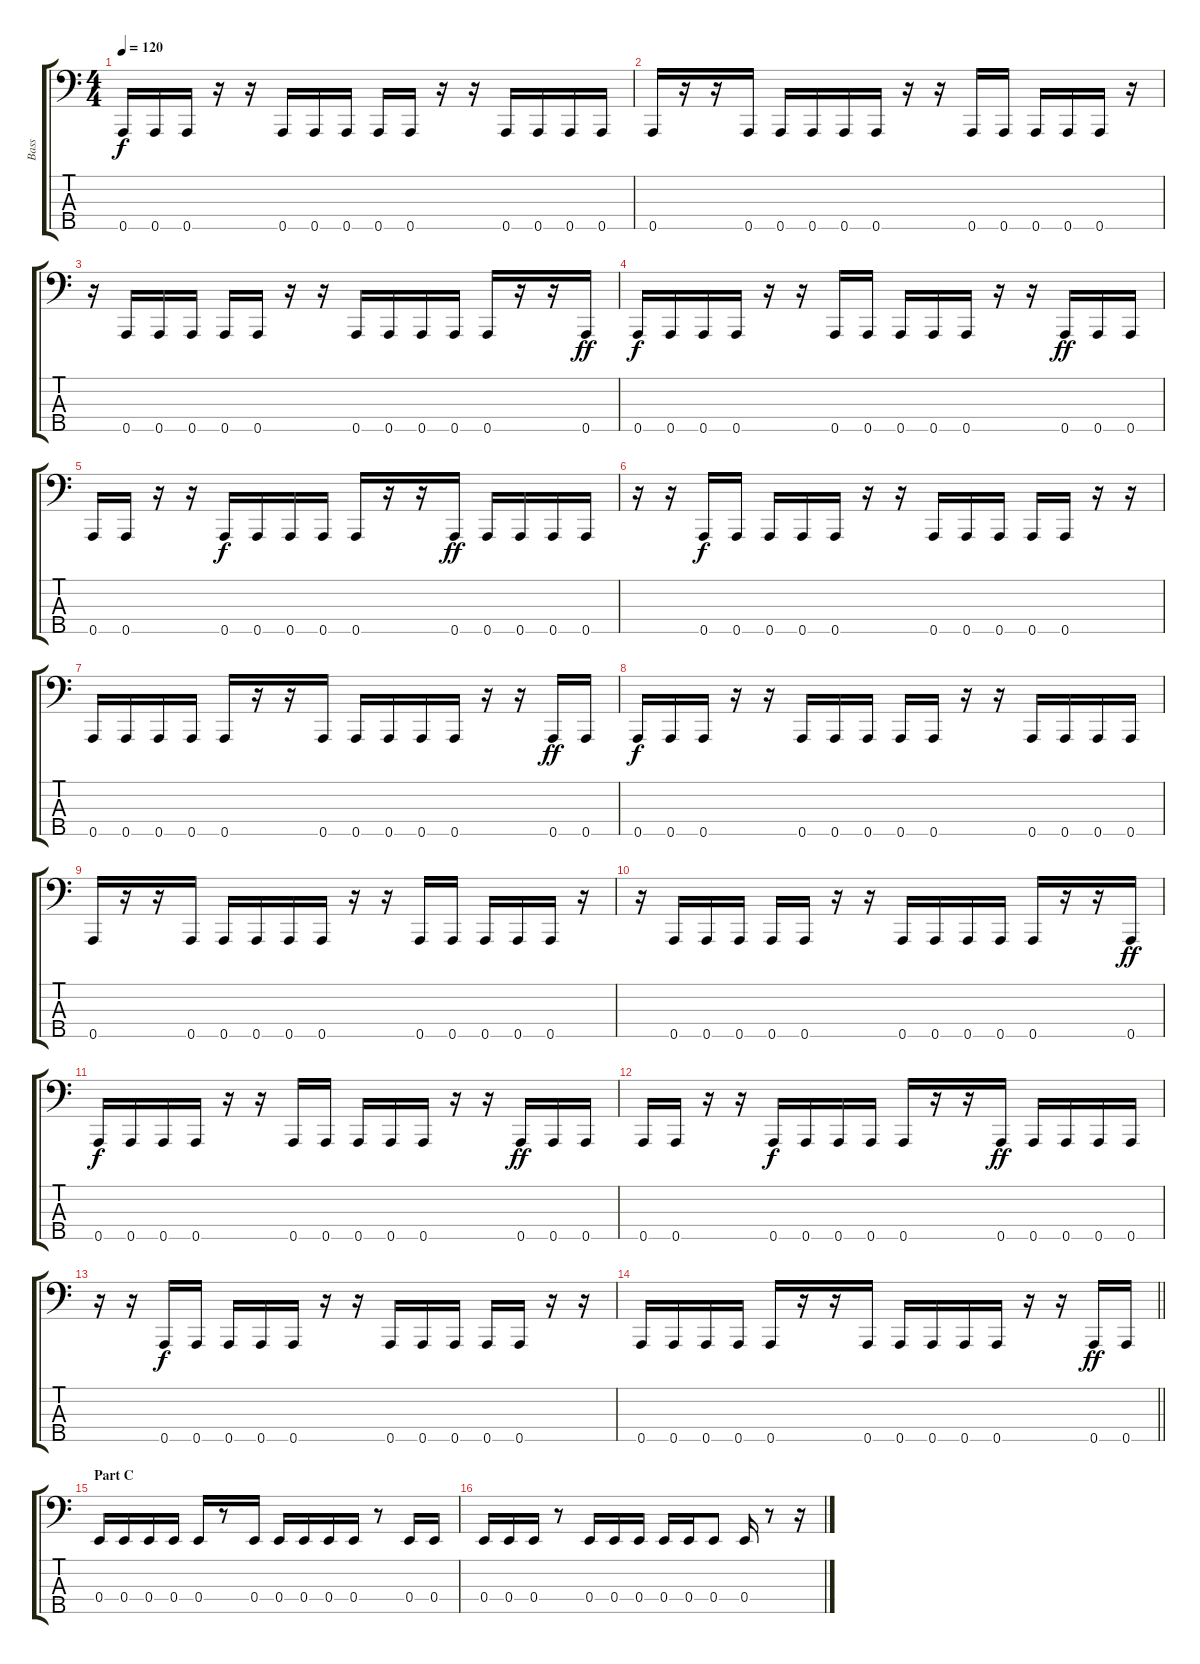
\track ("Bass" "Bass") {instrument distortionguitar}
\staff {score tabs}
\tuning (G2 D2 A1 E1 A0) {hide}
\ts (4 4)
\tempo 120
\clef f4
\ks c
0.5.16{dy f} 0.5.16 0.5.16 r.16 r.16 0.5.16 0.5.16 0.5.16 0.5.16 0.5.16 r.16 r.16 0.5.16 0.5.16 0.5.16 0.5.16 |
0.5.16 r.16 r.16 0.5.16 0.5.16 0.5.16 0.5.16 0.5.16 r.16 r.16 0.5.16 0.5.16 0.5.16 0.5.16 0.5.16 r.16 |
r.16 0.5.16 0.5.16 0.5.16 0.5.16 0.5.16 r.16 r.16 0.5.16 0.5.16 0.5.16 0.5.16 0.5.16 r.16 r.16 0.5.16{dy ff} |
0.5.16{dy f} 0.5.16 0.5.16 0.5.16 r.16 r.16 0.5.16 0.5.16 0.5.16 0.5.16 0.5.16 r.16 r.16 0.5.16{dy ff} 0.5.16 0.5.16 |
0.5.16 0.5.16 r.16 r.16 0.5.16{dy f} 0.5.16 0.5.16 0.5.16 0.5.16 r.16 r.16 0.5.16{dy ff} 0.5.16 0.5.16 0.5.16 0.5.16 |
r.16 r.16 0.5.16{dy f} 0.5.16 0.5.16 0.5.16 0.5.16 r.16 r.16 0.5.16 0.5.16 0.5.16 0.5.16 0.5.16 r.16 r.16 |
0.5.16 0.5.16 0.5.16 0.5.16 0.5.16 r.16 r.16 0.5.16 0.5.16 0.5.16 0.5.16 0.5.16 r.16 r.16 0.5.16{dy ff} 0.5.16 |
0.5.16{dy f} 0.5.16 0.5.16 r.16 r.16 0.5.16 0.5.16 0.5.16 0.5.16 0.5.16 r.16 r.16 0.5.16 0.5.16 0.5.16 0.5.16 |
0.5.16 r.16 r.16 0.5.16 0.5.16 0.5.16 0.5.16 0.5.16 r.16 r.16 0.5.16 0.5.16 0.5.16 0.5.16 0.5.16 r.16 |
r.16 0.5.16 0.5.16 0.5.16 0.5.16 0.5.16 r.16 r.16 0.5.16 0.5.16 0.5.16 0.5.16 0.5.16 r.16 r.16 0.5.16{dy ff} |
0.5.16{dy f} 0.5.16 0.5.16 0.5.16 r.16 r.16 0.5.16 0.5.16 0.5.16 0.5.16 0.5.16 r.16 r.16 0.5.16{dy ff} 0.5.16 0.5.16 |
0.5.16 0.5.16 r.16 r.16 0.5.16{dy f} 0.5.16 0.5.16 0.5.16 0.5.16 r.16 r.16 0.5.16{dy ff} 0.5.16 0.5.16 0.5.16 0.5.16 |
r.16 r.16 0.5.16{dy f} 0.5.16 0.5.16 0.5.16 0.5.16 r.16 r.16 0.5.16 0.5.16 0.5.16 0.5.16 0.5.16 r.16 r.16 |
\barLineRight lightlight
0.5.16 0.5.16 0.5.16 0.5.16 0.5.16 r.16 r.16 0.5.16 0.5.16 0.5.16 0.5.16 0.5.16 r.16 r.16 0.5.16{dy ff} 0.5.16 |
\section ("" "Part C")
0.4.16 0.4.16 0.4.16 0.4.16 0.4.16 r.8 0.4.16 0.4.16 0.4.16 0.4.16 0.4.16 r.8 0.4.16 0.4.16 |
0.4.16 0.4.16 0.4.16 r.8 0.4.16 0.4.16 0.4.16 0.4.16 0.4.16 0.4.8 0.4.16 r.8 r.16
